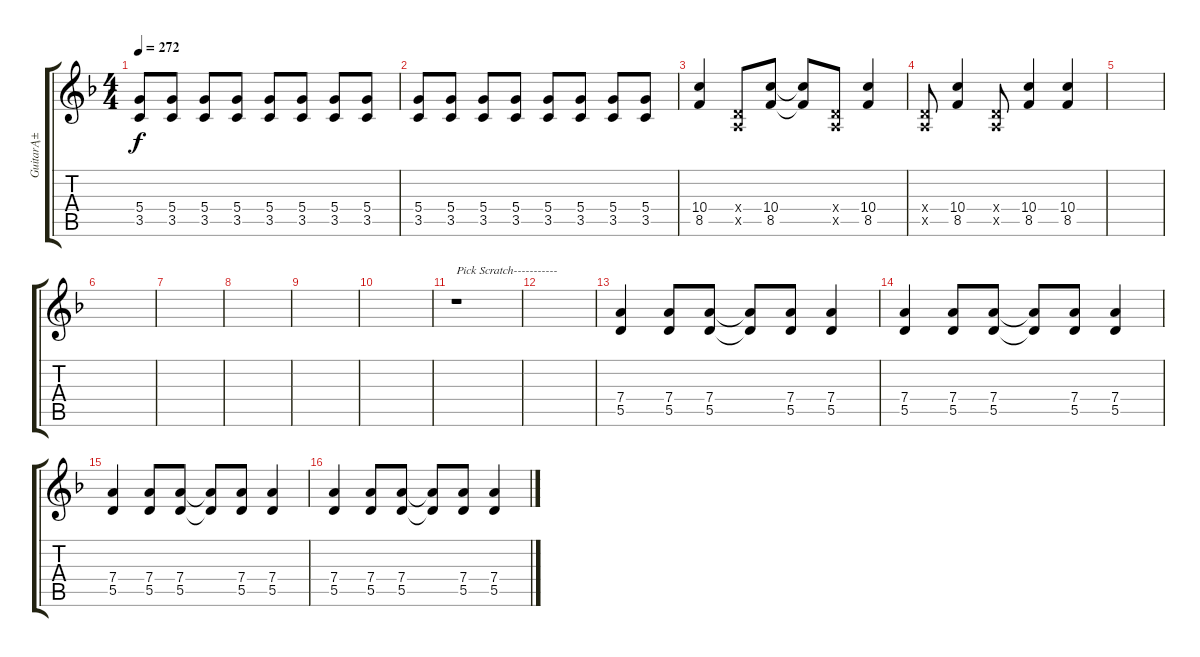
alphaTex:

\track ("GuitarĄ±" "GuitarĄ±") {instrument distortionguitar}
\staff {score tabs}
\tuning (E4 B3 G3 D3 A2 E2) {hide}
\ts (4 4)
\tempo 272
\clef g2
\ks f
(5.4 3.5).8{dy f} (5.4 3.5).8 (5.4 3.5).8 (5.4 3.5).8 (5.4 3.5).8 (5.4 3.5).8 (5.4 3.5).8 (5.4 3.5).8 |
(5.4 3.5).8 (5.4 3.5).8 (5.4 3.5).8 (5.4 3.5).8 (5.4 3.5).8 (5.4 3.5).8 (5.4 3.5).8 (5.4 3.5).8 |
(10.4 8.5).4 (0.4{x} 0.5{x}).8 (10.4 8.5).8 (10.4{t} 8.5{t}).8 (0.4{x} 0.5{x}).8 (10.4 8.5).4 |
(0.4{x} 0.5{x}).8 (10.4 8.5).4 (0.4{x} 0.5{x}).8 (10.4 8.5).4 (10.4 8.5).4 |
|
|
|
|
|
|
r.1{txt "Pick Scratch-----------"} |
|
(7.4 5.5).4 (7.4 5.5).8 (7.4 5.5).8 (7.4{t} 5.5{t}).8 (7.4 5.5).8 (7.4 5.5).4 |
(7.4 5.5).4 (7.4 5.5).8 (7.4 5.5).8 (7.4{t} 5.5{t}).8 (7.4 5.5).8 (7.4 5.5).4 |
(7.4 5.5).4 (7.4 5.5).8 (7.4 5.5).8 (7.4{t} 5.5{t}).8 (7.4 5.5).8 (7.4 5.5).4 |
(7.4 5.5).4 (7.4 5.5).8 (7.4 5.5).8 (7.4{t} 5.5{t}).8 (7.4 5.5).8 (7.4 5.5).4
